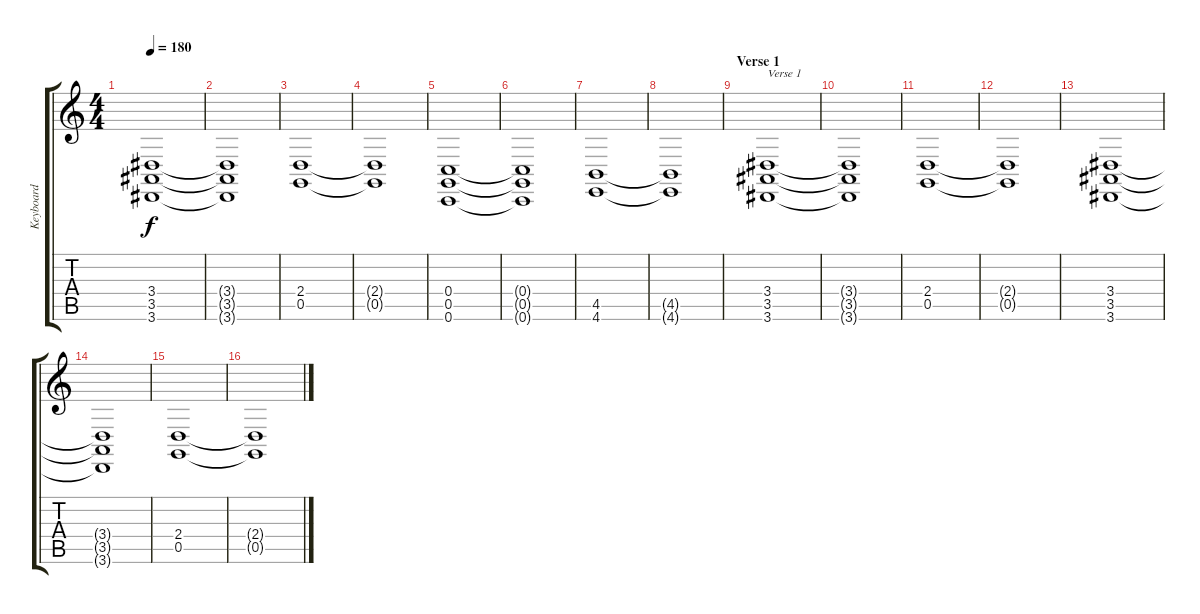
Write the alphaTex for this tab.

\track ("Keyboard" "Keyboard") {instrument pad4choir}
\staff {score tabs}
\tuning (D4 A3 F3 C3 G2 C2) {hide}
\ts (4 4)
\tempo 180
\clef g2
\ks c
(3.4 3.5 3.6).1{dy f} |
(3.4{t} 3.5{t} 3.6{t}).1 |
(2.4 0.5).1 |
(2.4{t} 0.5{t}).1 |
(0.4 0.5 0.6).1 |
(0.4{t} 0.5{t} 0.6{t}).1 |
(4.5 4.6).1 |
(4.5{t} 4.6{t}).1 |
\section ("" "Verse 1")
(3.4 3.5 3.6).1{txt "Verse 1"} |
(3.4{t} 3.5{t} 3.6{t}).1 |
(2.4 0.5).1 |
(2.4{t} 0.5{t}).1 |
(3.4 3.5 3.6).1 |
(3.4{t} 3.5{t} 3.6{t}).1 |
(2.4 0.5).1 |
(2.4{t} 0.5{t}).1
